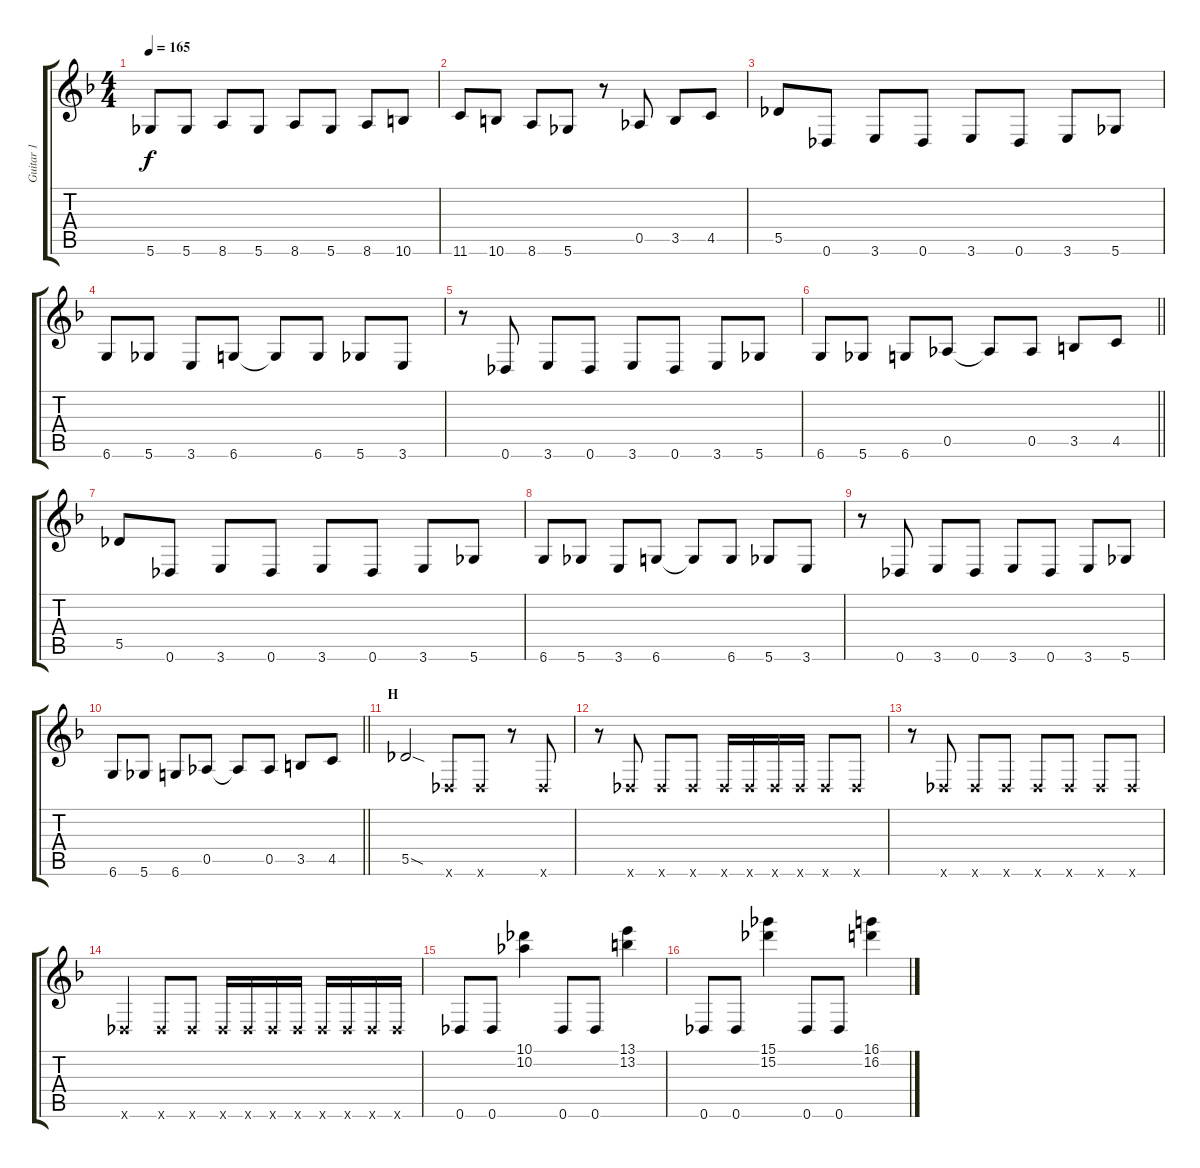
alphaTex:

\track ("Guitar 1" "Guitar 1") {instrument distortionguitar}
\staff {score tabs}
\tuning (Eb4 Bb3 Gb3 Db3 Ab2 Db2) {hide}
\ts (4 4)
\tempo 165
\clef g2
\ks f
5.6.8{dy f} 5.6.8 8.6.8 5.6.8 8.6.8 5.6.8 8.6.8 10.6.8 |
11.6.8 10.6.8 8.6.8 5.6.8 r.8 0.5.8 3.5.8 4.5.8 |
5.5.8 0.6.8 3.6.8 0.6.8 3.6.8 0.6.8 3.6.8 5.6.8 |
6.6.8 5.6.8 3.6.8 6.6.8 6.6{t}.8 6.6.8 5.6.8 3.6.8 |
r.8 0.6.8 3.6.8 0.6.8 3.6.8 0.6.8 3.6.8 5.6.8 |
\barLineRight lightlight
6.6.8 5.6.8 6.6.8 0.5.8 0.5{t}.8 0.5.8 3.5.8 4.5.8 |
5.5.8 0.6.8 3.6.8 0.6.8 3.6.8 0.6.8 3.6.8 5.6.8 |
6.6.8 5.6.8 3.6.8 6.6.8 6.6{t}.8 6.6.8 5.6.8 3.6.8 |
r.8 0.6.8 3.6.8 0.6.8 3.6.8 0.6.8 3.6.8 5.6.8 |
\barLineRight lightlight
6.6.8 5.6.8 6.6.8 0.5.8 0.5{t}.8 0.5.8 3.5.8 4.5.8 |
\section ("" "H")
5.5{sod}.2 0.6{x}.8 0.6{x}.8 r.8 0.6{x}.8 |
r.8 0.6{x}.8 0.6{x}.8 0.6{x}.8 0.6{x}.16 0.6{x}.16 0.6{x}.16 0.6{x}.16 0.6{x}.8 0.6{x}.8 |
r.8 0.6{x}.8 0.6{x}.8 0.6{x}.8 0.6{x}.8 0.6{x}.8 0.6{x}.8 0.6{x}.8 |
0.6{x}.4 0.6{x}.8 0.6{x}.8 0.6{x}.16 0.6{x}.16 0.6{x}.16 0.6{x}.16 0.6{x}.16 0.6{x}.16 0.6{x}.16 0.6{x}.16 |
0.6.8 0.6.8 (10.1 10.2).4 0.6.8 0.6.8 (13.1 13.2).4 |
0.6.8 0.6.8 (15.1 15.2).4 0.6.8 0.6.8 (16.1 16.2).4
